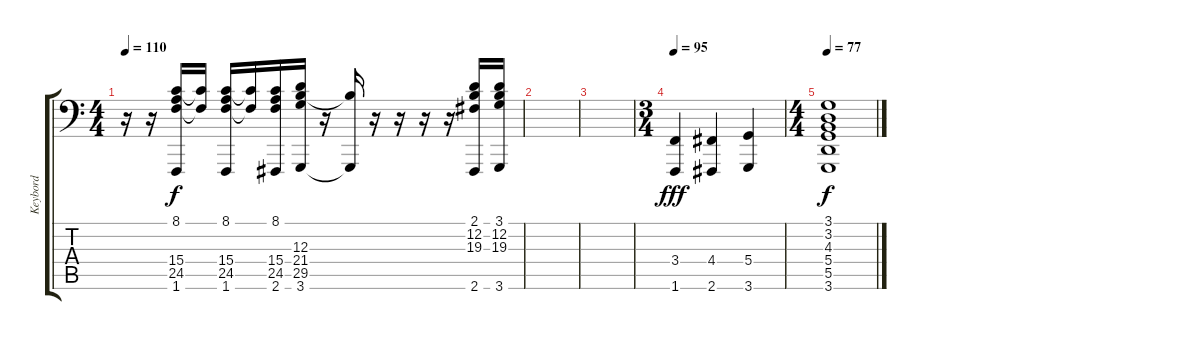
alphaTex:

\track ("Keybord" "Keybord") {instrument electricgrandpiano}
\staff {score tabs}
\tuning (E3 B2 G2 D2 A1 E1) {hide}
\ts (4 4)
\tempo 110
\clef f4
\ks c
r.16{dy f} r.16 (8.1 15.4 24.5 1.6).16 (8.1{t} 15.4{t}).16 (8.1 15.4 24.5 1.6).16 (8.1{t} 15.4{t}).16 (8.1 15.4 24.5 2.6).16 (12.3 21.4 29.5 3.6).16 r.16 (21.4{t} 3.6{t}).16 r.16 r.16 r.16 r.16 (2.1 12.2 19.3 2.6).16 (3.1 12.2 19.3 3.6).16 |
|
|
\ts (3 4)
\tempo 95
(3.4 1.6).4{dy fff} (4.4 2.6).4 (5.4 3.6).4 |
\ts (4 4)
\tempo 77
(3.1 3.2 4.3 5.4 5.5 3.6).1{dy f}
